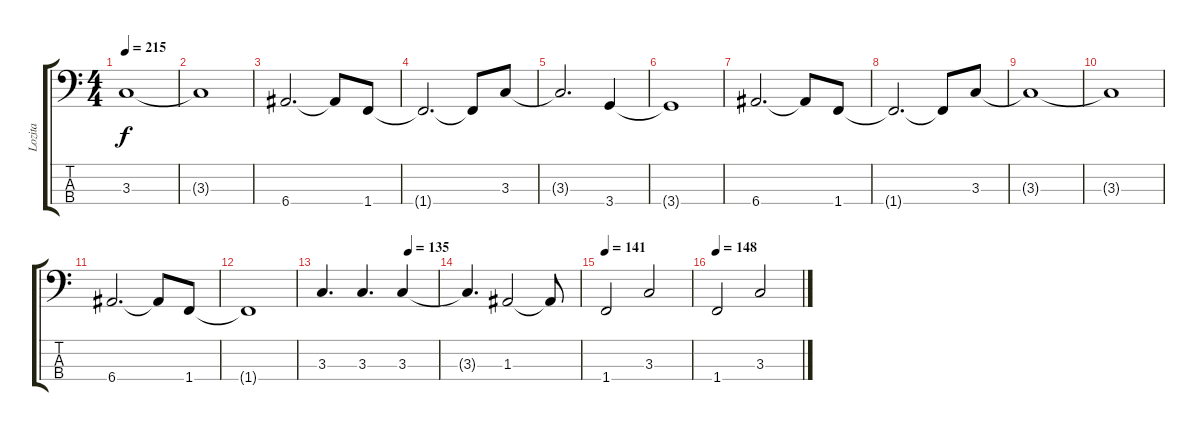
\track ("Lozita" "Lozita") {instrument electricbassfinger}
\staff {score tabs}
\tuning (G2 D2 A1 E1) {hide}
\ts (4 4)
\tempo 215
\clef f4
\ks c
3.3{t}.1{dy f} |
3.3{t}.1 |
6.4.2{d} 6.4{t}.8 1.4.8 |
1.4{t}.2{d} 1.4{t}.8 3.3.8 |
3.3{t}.2{d} 3.4.4 |
3.4{t}.1 |
6.4.2{d} 6.4{t}.8 1.4.8 |
1.4{t}.2{d} 1.4{t}.8 3.3.8 |
3.3{t}.1 |
3.3{t}.1 |
6.4.2{d} 6.4{t}.8 1.4.8 |
1.4{t}.1 |
\tempo (135 0.75)
3.3.4{d} 3.3.4{d} 3.3.4 |
3.3{t}.4{d} 1.3.2 1.3{t}.8 |
\tempo 141
1.4.2 3.3.2 |
\tempo 148
1.4.2 3.3.2
